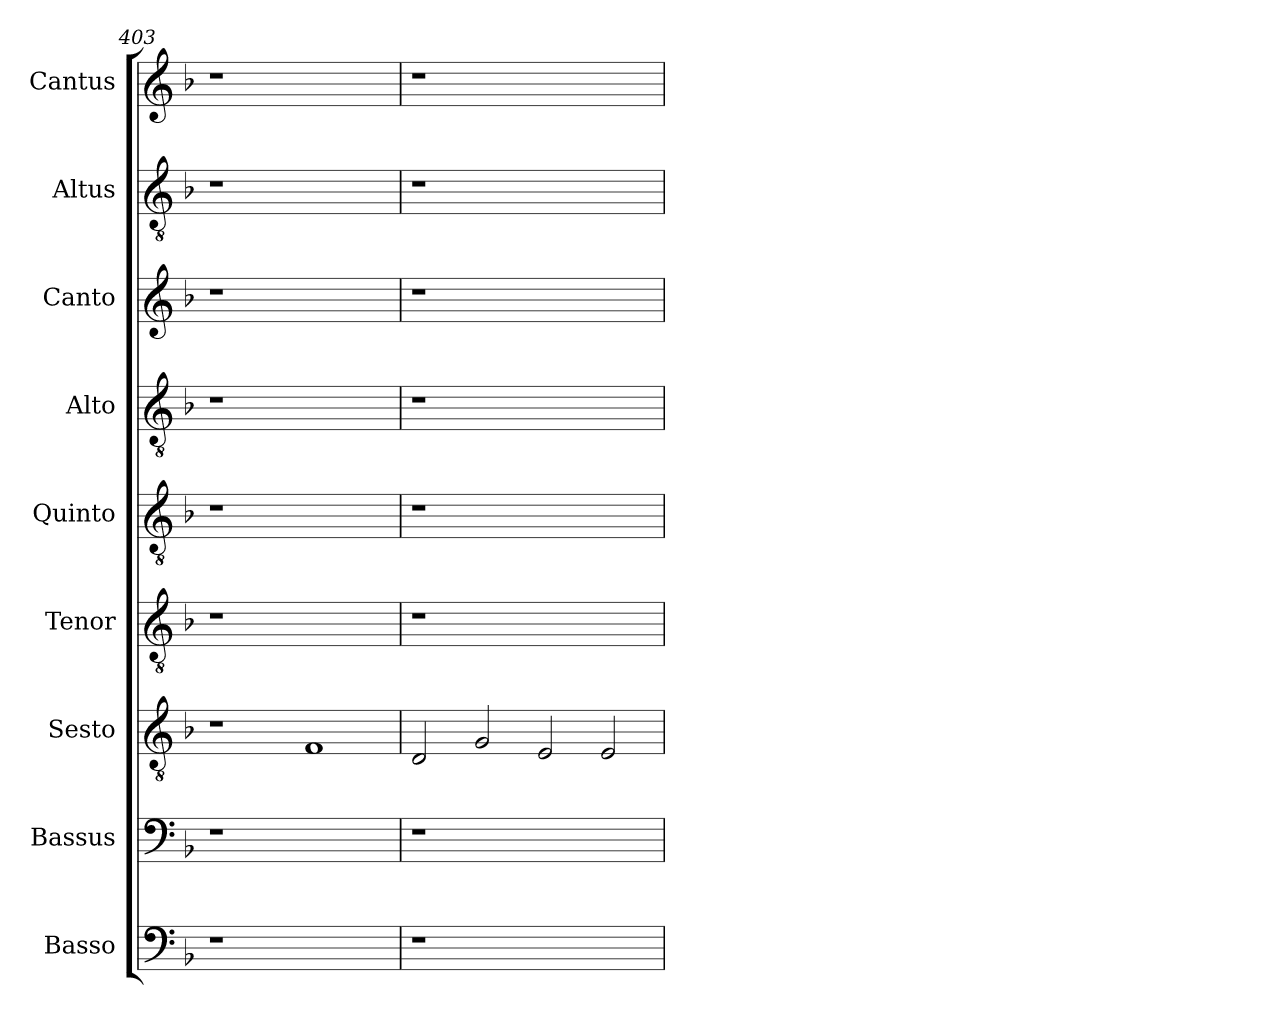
**kern	**kern	**kern	**kern	**kern	**kern	**kern	**kern	**kern
*part9	*part8	*part7	*part6	*part5	*part4	*part3	*part2	*part1
*staff9	*staff8	*staff7	*staff6	*staff5	*staff4	*staff3	*staff2	*staff1
*I"Basso	*I"Bassus	*I"Sesto	*I"Tenor	*I"Quinto	*I"Alto	*I"Canto	*I"Altus	*I"Cantus
*	*	*I'Sesto	*I'Tenor	*I'Quinto	*I'Alto	*I'Canto	*I'Altus	*I'Cantus
*clefF4	*clefF4	*clefGv2	*clefGv2	*clefGv2	*clefGv2	*clefG2	*clefGv2	*clefG2
*k[b-]	*k[b-]	*k[b-]	*k[b-]	*k[b-]	*k[b-]	*k[b-]	*k[b-]	*k[b-]
*F:	*F:	*F:	*F:	*F:	*F:	*F:	*F:	*F:
=403	=403	=403	=403	=403	=403	=403	=403	=403
1r	1r	1r	1r	1r	1r	1r	1r	1r
1ryy	1ryy	1F	1ryy	1ryy	1ryy	1ryy	1ryy	1ryy
=404	=404	=404	=404	=404	=404	=404	=404	=404
1r	1r	2D/	1r	1r	1r	1r	1r	1r
.	.	2G/	.	.	.	.	.	.
1ryy	1ryy	2E/	1ryy	1ryy	1ryy	1ryy	1ryy	1ryy
.	.	2E/	.	.	.	.	.	.
=	=	=	=	=	=	=	=	=
*-	*-	*-	*-	*-	*-	*-	*-	*-
